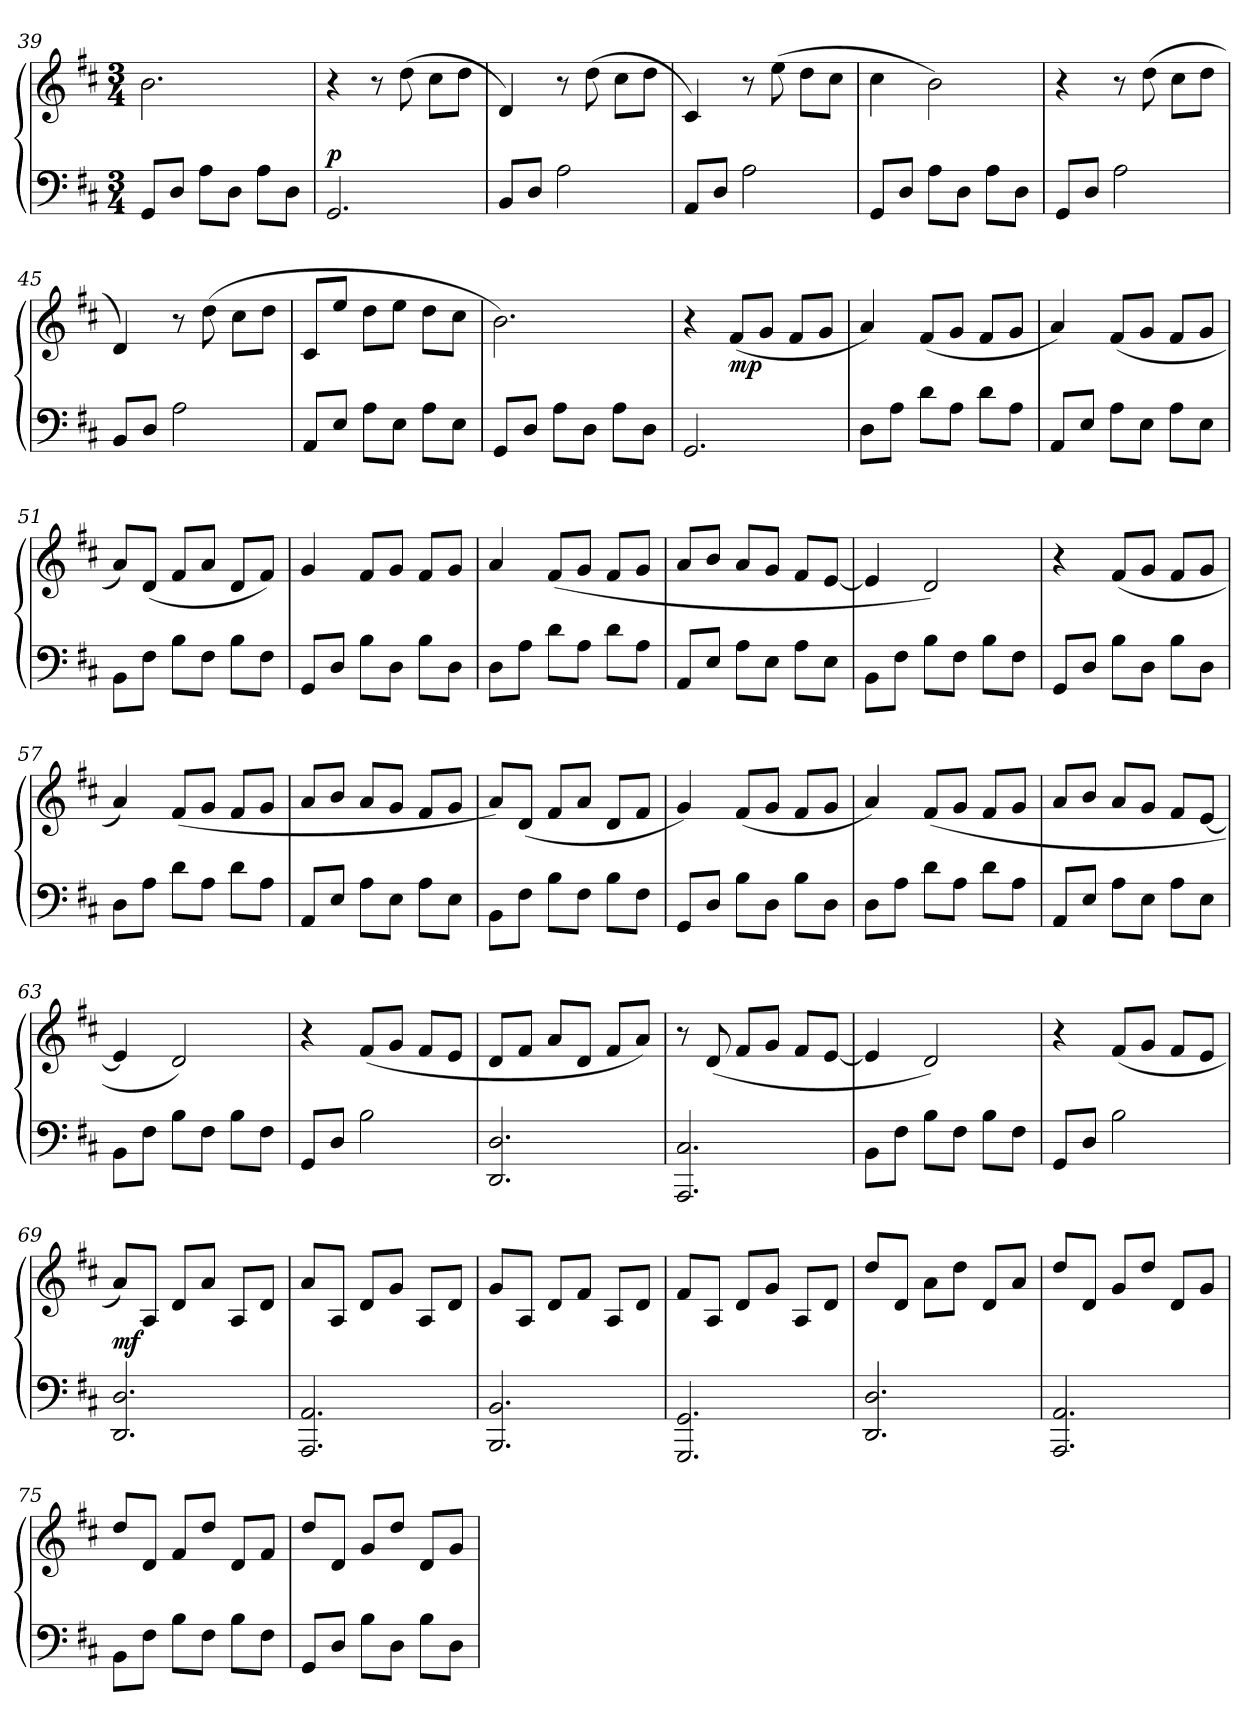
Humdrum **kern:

**kern	**kern	**dynam
*part1	*part1	*part1
*staff2	*staff1	*staff1/2
*clefF4	*clefG2	*
*k[f#c#]	*k[f#c#]	*
*M3/4	*M3/4	*
=39	=39	=39
8GG/L	2.b\	.
8D/J	.	.
8A\L	.	.
8D\J	.	.
8A\L	.	.
8D\J	.	.
=40	=40	=40
!	!	!LO:DY:a=2
2.GG/	4r	p
.	8r	.
.	(8dd\	.
.	8cc#\L	.
.	8dd\J	.
=41	=41	=41
8BB/L	4d/)	.
8D/J	.	.
2A\	8r	.
.	(8dd\	.
.	8cc#\L	.
.	8dd\J	.
=42	=42	=42
8AA/L	4c#/)	.
8D/J	.	.
2A\	8r	.
.	(8ee\	.
.	8dd\L	.
.	8cc#\J	.
=43	=43	=43
8GG/L	4cc#\	.
8D/J	.	.
8A\L	2b\)	.
8D\J	.	.
8A\L	.	.
8D\J	.	.
!!LO:LB:g=z
=44	=44	=44
8GG/L	4r	.
8D/J	.	.
2A\	8r	.
.	(8dd\	.
.	8cc#\L	.
.	8dd\J	.
=45	=45	=45
8BB/L	4d/)	.
8D/J	.	.
2A\	8r	.
.	(8dd\	.
.	8cc#\L	.
.	8dd\J	.
=46	=46	=46
8AA/L	8c#/L	.
8E/J	8ee/J	.
8A\L	8dd\L	.
8E\J	8ee\J	.
8A\L	8dd\L	.
8E\J	8cc#\J	.
=47	=47	=47
8GG/L	2.b\)	.
8D/J	.	.
8A\L	.	.
8D\J	.	.
8A\L	.	.
8D\J	.	.
=48	=48	=48
2.GG/	4r	.
!	!	!LO:DY:b
.	(8f#/L	mp
.	8g/J	.
.	8f#/L	.
.	8g/J	.
!!LO:LB:g=z
=49	=49	=49
8D\L	4a/)	.
8A\J	.	.
8d\L	(8f#/L	.
8A\J	8g/J	.
8d\L	8f#/L	.
8A\J	8g/J	.
=50	=50	=50
8AA/L	4a/)	.
8E/J	.	.
8A\L	(8f#/L	.
8E\J	8g/J	.
8A\L	8f#/L	.
8E\J	8g/J	.
=51	=51	=51
8BB\L	8a/L)	.
8F#\J	(8d/J	.
8B\L	8f#/L	.
8F#\J	8a/J	.
8B\L	8d/L	.
8F#\J	8f#/J)	.
=52	=52	=52
8GG/L	4g/	.
8D/J	.	.
8B\L	8f#/L	.
8D\J	8g/J	.
8B\L	8f#/L	.
8D\J	8g/J	.
=53	=53	=53
8D\L	4a/	.
8A\J	.	.
8d\L	(8f#/L	.
8A\J	8g/J	.
8d\L	8f#/L	.
8A\J	8g/J	.
=54	=54	=54
8AA/L	8a/L	.
8E/J	8b/J	.
8A\L	8a/L	.
8E\J	8g/J	.
8A\L	8f#/L	.
8E\J	[8e/J	.
!!LO:LB:g=z
=55	=55	=55
8BB\L	4e/]	.
8F#\J	.	.
8B\L	2d/)	.
8F#\J	.	.
8B\L	.	.
8F#\J	.	.
=56	=56	=56
8GG/L	4r	.
8D/J	.	.
8B\L	(8f#/L	.
8D\J	8g/J	.
8B\L	8f#/L	.
8D\J	8g/J	.
=57	=57	=57
8D\L	4a/)	.
8A\J	.	.
8d\L	(8f#/L	.
8A\J	8g/J	.
8d\L	8f#/L	.
8A\J	8g/J	.
=58	=58	=58
8AA/L	8a/L	.
8E/J	8b/J	.
8A\L	8a/L	.
8E\J	8g/J	.
8A\L	8f#/L	.
8E\J	8g/J	.
=59	=59	=59
8BB\L	8a/L)	.
8F#\J	(8d/J	.
8B\L	8f#/L	.
8F#\J	8a/J	.
8B\L	8d/L	.
8F#\J	8f#/J	.
!!LO:PB:g=z
=60	=60	=60
8GG/L	4g/)	.
8D/J	.	.
8B\L	(8f#/L	.
8D\J	8g/J	.
8B\L	8f#/L	.
8D\J	8g/J	.
=61	=61	=61
8D\L	4a/)	.
8A\J	.	.
8d\L	(8f#/L	.
8A\J	8g/J	.
8d\L	8f#/L	.
8A\J	8g/J	.
!!LO:LB:g=z
=62	=62	=62
8AA/L	8a/L	.
8E/J	8b/J	.
8A\L	8a/L	.
8E\J	8g/J	.
8A\L	8f#/L	.
8E\J	[8e/J	.
=63	=63	=63
8BB\L	4e/]	.
8F#\J	.	.
8B\L	2d/)	.
8F#\J	.	.
8B\L	.	.
8F#\J	.	.
=64	=64	=64
8GG/L	4r	.
8D/J	.	.
2B\	(8f#/L	.
.	8g/J	.
.	8f#/L	.
.	8e/J	.
=65	=65	=65
2.DD/ 2.D/	8d/L	.
.	8f#/J	.
.	8a/L	.
.	8d/J	.
.	8f#/L	.
.	8a/J)	.
=66	=66	=66
2.AAA/ 2.C#/	8r	.
.	(8d/	.
.	8f#/L	.
.	8g/J	.
.	8f#/L	.
.	[8e/J	.
=67	=67	=67
8BB\L	4e/]	.
8F#\J	.	.
8B\L	2d/)	.
8F#\J	.	.
8B\L	.	.
8F#\J	.	.
!!LO:LB:g=z
=68	=68	=68
8GG/L	4r	.
8D/J	.	.
2B\	(8f#/L	.
.	8g/J	.
.	8f#/L	.
.	8e/J	.
=69	=69	=69
!	!	!LO:DY:a=2
2.DD/ 2.D/	8a/L)	mf
.	8A/J	.
.	8d/L	.
.	8a/J	.
.	8A/L	.
.	8d/J	.
=70	=70	=70
2.AAA/ 2.AA/	8a/L	.
.	8A/J	.
.	8d/L	.
.	8g/J	.
.	8A/L	.
.	8d/J	.
=71	=71	=71
2.BBB/ 2.BB/	8g/L	.
.	8A/J	.
.	8d/L	.
.	8f#/J	.
.	8A/L	.
.	8d/J	.
=72	=72	=72
2.GGG/ 2.GG/	8f#/L	.
.	8A/J	.
.	8d/L	.
.	8g/J	.
.	8A/L	.
.	8d/J	.
=73	=73	=73
2.DD/ 2.D/	8dd/L	.
.	8d/J	.
.	8a\L	.
.	8dd\J	.
.	8d/L	.
.	8a/J	.
!!LO:LB:g=z
=74	=74	=74
2.AAA/ 2.AA/	8dd/L	.
.	8d/J	.
.	8g/L	.
.	8dd/J	.
.	8d/L	.
.	8g/J	.
=75	=75	=75
8BB\L	8dd/L	.
8F#\J	8d/J	.
8B\L	8f#/L	.
8F#\J	8dd/J	.
8B\L	8d/L	.
8F#\J	8f#/J	.
=76	=76	=76
8GG/L	8dd/L	.
8D/J	8d/J	.
8B\L	8g/L	.
8D\J	8dd/J	.
8B\L	8d/L	.
8D\J	8g/J	.
=	=	=
*-	*-	*-
